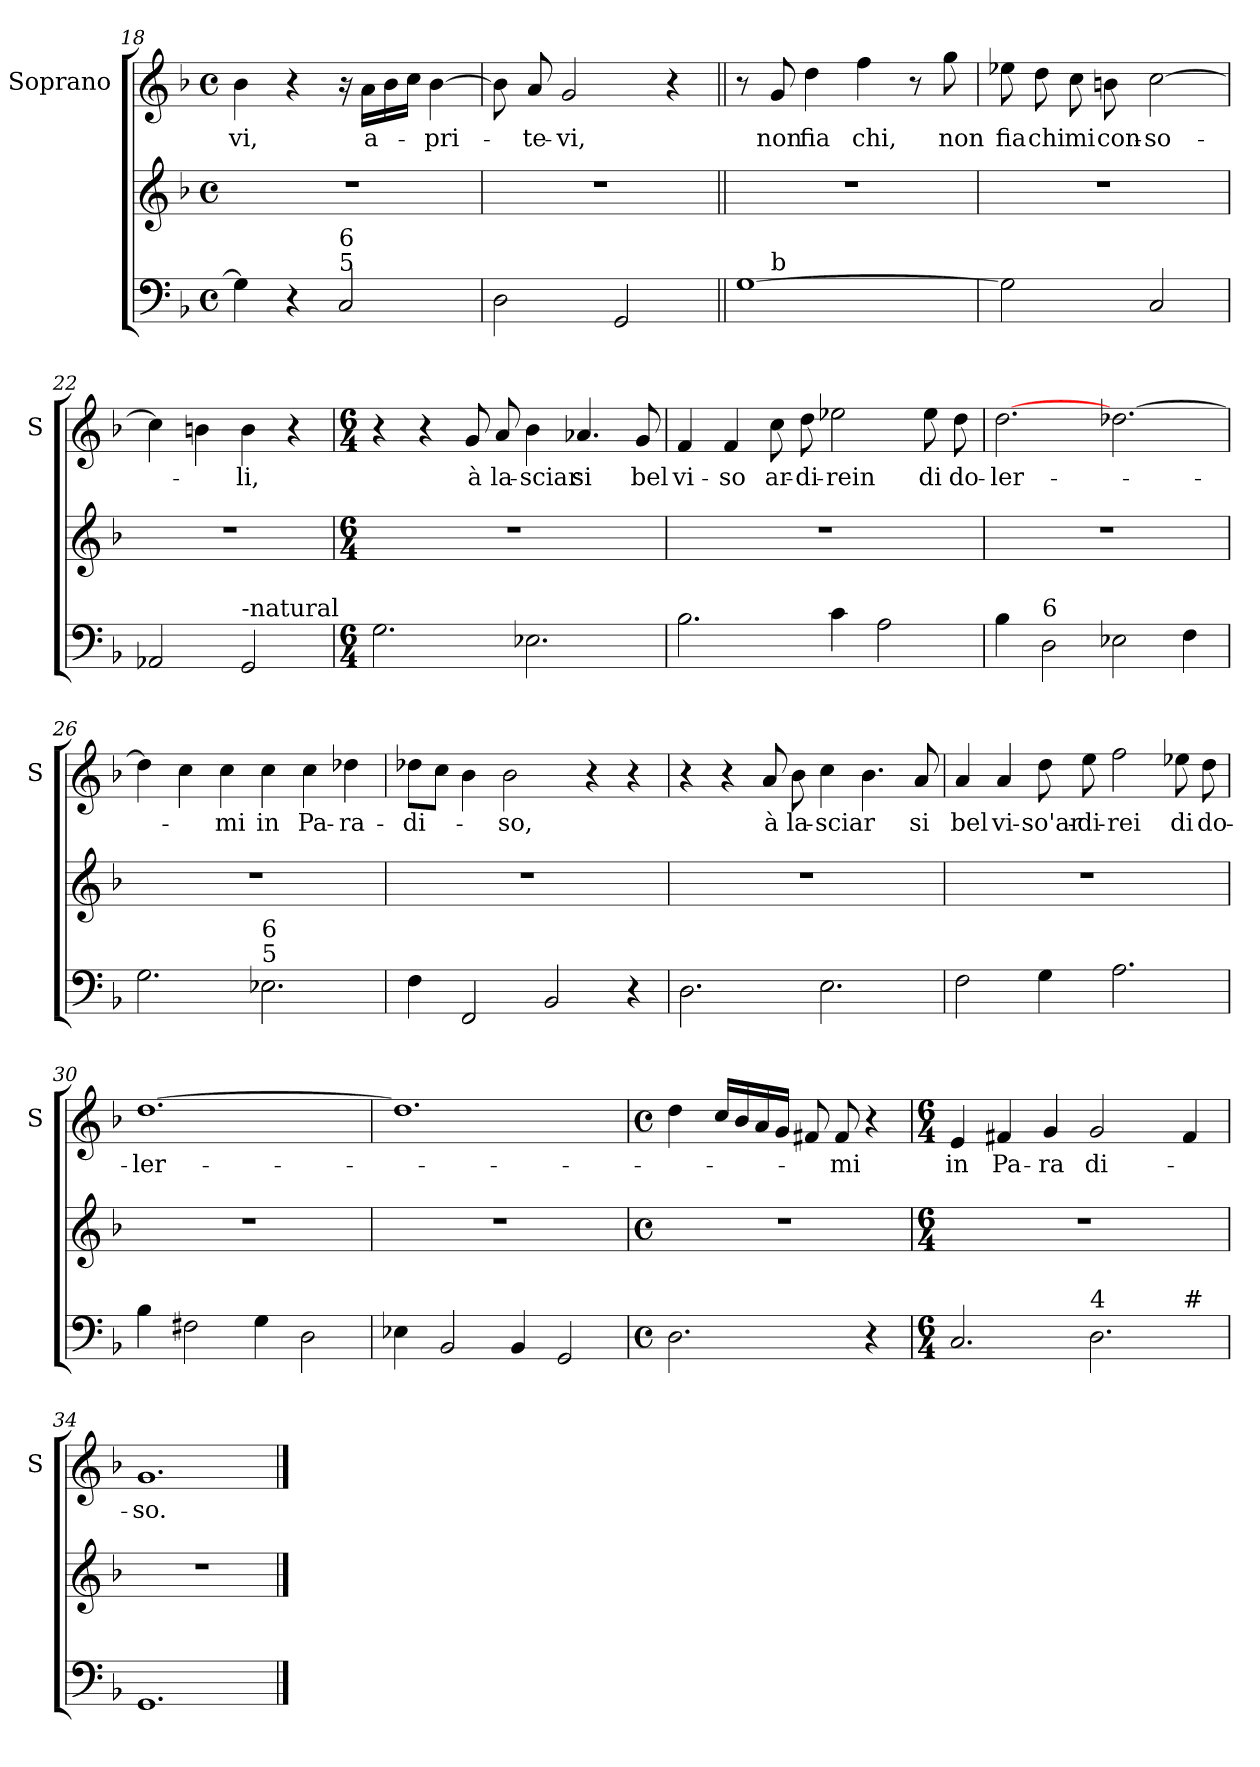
**kern	**kern	**kern	**text
*part2	*part2	*part1	*part1
*staff3	*staff2	*staff1	*staff1
*	*	*I"Soprano	*
*	*	*I'S	*
*clefF4	*clefG2	*clefG2	*
*k[b-]	*k[b-]	*k[b-]	*
*F:	*F:	*F:	*
*M4/4	*M4/4	*M4/4	*
*met(c)	*met(c)	*met(c)	*
=18	=18	=18	=18
!	!	!	!LO:LY:b
4G\]	1r	4b-\	-vi,
4r	.	4r	.
!LO:TX:a:t=5	!	!	!
!LO:TX:a:t=6	!	!	!
2C/	.	16r	.
!	!	!	!LO:LY:b
.	.	16a\LL	a-
.	.	16b-\	.
.	.	16cc\JJ	.
!	!	!	!LO:LY:b
.	.	[4b-\	-pri-
=19	=19	=19	=19
2D\	1r	8b-\]	.
!	!	!	!LO:LY:b
.	.	8a/	-te-
!	!	!	!LO:LY:b
.	.	2g/	-vi,
2GG/	.	.	.
.	.	4r	.
=20||	=20||	=20||	=20||
!LO:TX:a:t=7	!	!	!
*^	*	*	*
[1G	8ryy	1r	8r	.
!	!LO:TX:a:t=b	!	!	!
!	!	!	!	!LO:LY:b
.	2..ryy	.	8g/	non
!	!	!	!	!LO:LY:b
.	.	.	4dd\	fia
!	!	!	!	!LO:LY:b
.	.	.	4ff\	chi,
.	.	.	8r	.
!	!	!	!	!LO:LY:b
.	.	.	8gg\	non
!!LO:LB:g=z
=21	=21	=21	=21	=21
!	!	!	!	!LO:LY:b
*v	*v	*	*	*
2G\]	1r	8ee-X\	fia
!	!	!	!LO:LY:b
.	.	8dd\	chi
!	!	!	!LO:LY:b
.	.	8cc\	mi
!	!	!	!LO:LY:b
.	.	8bn\	con-
!	!	!	!LO:LY:b
2C/	.	[2cc\	-so-
=22	=22	=22	=22
2AA-X/	1r	4cc\]	.
.	.	4bn\	.
!LO:TX:a:t=-natural	!	!	!
!	!	!	!LO:LY:b
2GG/	.	4b\	-li,
.	.	4r	.
=23	=23	=23	=23
*M6/4	*M6/4	*M6/4	*
2.G\	1.r	4r	.
.	.	4r	.
!	!	!	!LO:LY:b
.	.	8g/	à
!	!	!	!LO:LY:b
.	.	8a/	la-
!	!	!	!LO:LY:b
2.E-X\	.	4b-\	-sciar
!	!	!	!LO:LY:b
.	.	4.a-X/	si
!	!	!	!LO:LY:b
.	.	8g/	bel
=24	=24	=24	=24
!	!	!	!LO:LY:b
2.B-\	1.r	4f/	vi-
!	!	!	!LO:LY:b
.	.	4f/	-so
!	!	!	!LO:LY:b
.	.	8cc\	ar-
!	!	!	!LO:LY:b
.	.	8dd\	-di-
!	!	!	!LO:LY:b
4c\	.	2ee-X\	-rein
2A\	.	.	.
!	!	!	!LO:LY:b
.	.	8ee-\	di
!	!	!	!LO:LY:b
.	.	8dd\	do-
!!LO:LB:g=z
=25	=25	=25	=25
!	!	!	!LO:LY:b
4B-\	1.r	[2.dd\	-ler-
!LO:TX:a:t=6	!	!	!
2D\	.	.	.
2E-X\	.	[2.dd-\	.
4F\	.	.	.
=26	=26	=26	=26
2.G\	1.r	4dd-\]	.
.	.	4cc\	.
!	!	!	!LO:LY:b
.	.	4cc\	-mi
!LO:TX:a:t=5	!	!	!
!LO:TX:a:t=6	!	!	!
!	!	!	!LO:LY:b
2.E-X\	.	4cc\	in
!	!	!	!LO:LY:b
.	.	4cc\	Pa-
!	!	!	!LO:LY:b
.	.	4dd-X\	-ra-
=27	=27	=27	=27
!	!	!	!LO:LY:b
4F\	1.r	8dd-X\L	-di-
.	.	8cc\J	.
2FF/	.	4b-\	.
!	!	!	!LO:LY:b
.	.	2b-\	-so,
2BB-/	.	.	.
.	.	4r	.
4r	.	4r	.
=28	=28	=28	=28
2.D\	1.r	4r	.
.	.	4r	.
!	!	!	!LO:LY:b
.	.	8a/	à
!	!	!	!LO:LY:b
.	.	8b-\	la-
!	!	!	!LO:LY:b
2.E\	.	4cc\	-sciar
.	.	4.b-\	.
!	!	!	!LO:LY:b
.	.	8a/	si
!!LO:PB:g=z
=29	=29	=29	=29
!	!	!	!LO:LY:b
2F\	1.r	4a/	bel
!	!	!	!LO:LY:b
.	.	4a/	vi-
!	!	!	!LO:LY:b
4G\	.	8dd\	-so'ar-
!	!	!	!LO:LY:b
.	.	8ee\	-di-
!	!	!	!LO:LY:b
2.A\	.	2ff\	-rei
!	!	!	!LO:LY:b
.	.	8ee-X\	di
!	!	!	!LO:LY:b
.	.	8dd\	do-
=30	=30	=30	=30
!	!	!	!LO:LY:b
4B-\	1.r	[1.dd	-ler-
2F#X\	.	.	.
4G\	.	.	.
2D\	.	.	.
=31	=31	=31	=31
4E-X\	1.r	1.dd]	.
2BB-/	.	.	.
4BB-/	.	.	.
2GG/	.	.	.
!!LO:LB:g=z
=32	=32	=32	=32
*M4/4	*M4/4	*M4/4	*
*met(c)	*met(c)	*met(c)	*
2.D\	1r	4dd\	.
.	.	16cc/LL	.
.	.	16b-/	.
.	.	16a/	.
.	.	16g/JJ	.
.	.	8f#X/	.
!	!	!	!LO:LY:b
.	.	8f#/	-mi
4r	.	4r	.
=33	=33	=33	=33
*M6/4	*M6/4	*M6/4	*
!LO:TX:a:t=5	!	!	!
!LO:TX:a:t=6	!	!	!
!	!	!	!LO:LY:b
*^	*	*	*
2.C/	1ryy	1.r	4e/	in
!	!	!	!	!LO:LY:b
.	.	.	4f#X/	Pa-
!	!	!	!	!LO:LY:b
.	.	.	4g/	-ra
!LO:TX:a:t=4	!	!	!	!
!	!	!	!	!LO:LY:b
2.D\	.	.	2g/	di-
.	4ryy	.	.	.
!	!LO:TX:a:t=#	!	!	!
.	4ryy	.	4f#/	.
=34	=34	=34	=34	=34
!	!	!	!	!LO:LY:b
*v	*v	*	*	*
1.GG	1.r	1.g	-so.
==	==	==	==
*-	*-	*-	*-
